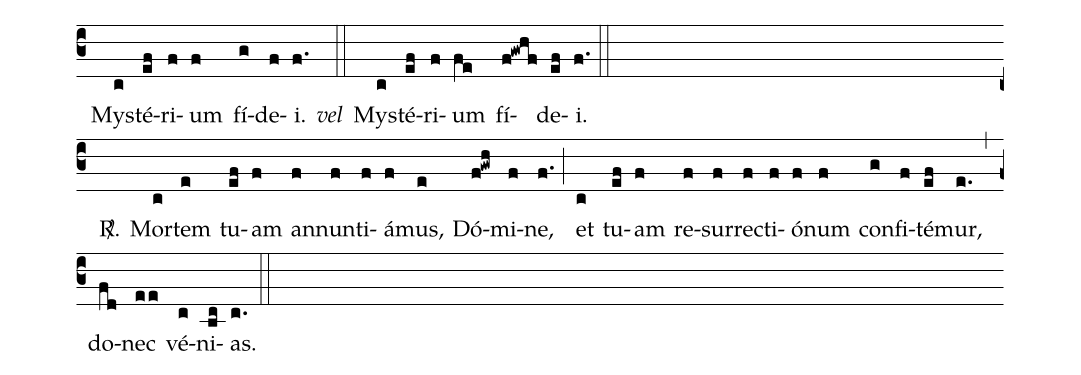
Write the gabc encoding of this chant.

%%
(c3)() Mys(c)té(ef)ri(f)um(f) fí(g)de(f)i.(f.) <i>vel</i>(::) Mys(c)té(ef)ri(f)um(fe) fí(f!gwhf)de(ef)i.(f.) (::) (Z) <sp>R/</sp>.() Mor(c)tem(e) tu(ef)am(f) an(f)nun(f)ti(f)á(f)mus,(e) Dó(f!gwh)mi(f)ne,(f.) (;) et(c) tu(ef)am(f) re(f)sur(f)rec(f)ti(f)ó(f)num(f) con(g)fi(f)té(ef)mur,(e.) (,) do(fd)nec(ee) vé(c)ni(bc)as.(c.) (::)
